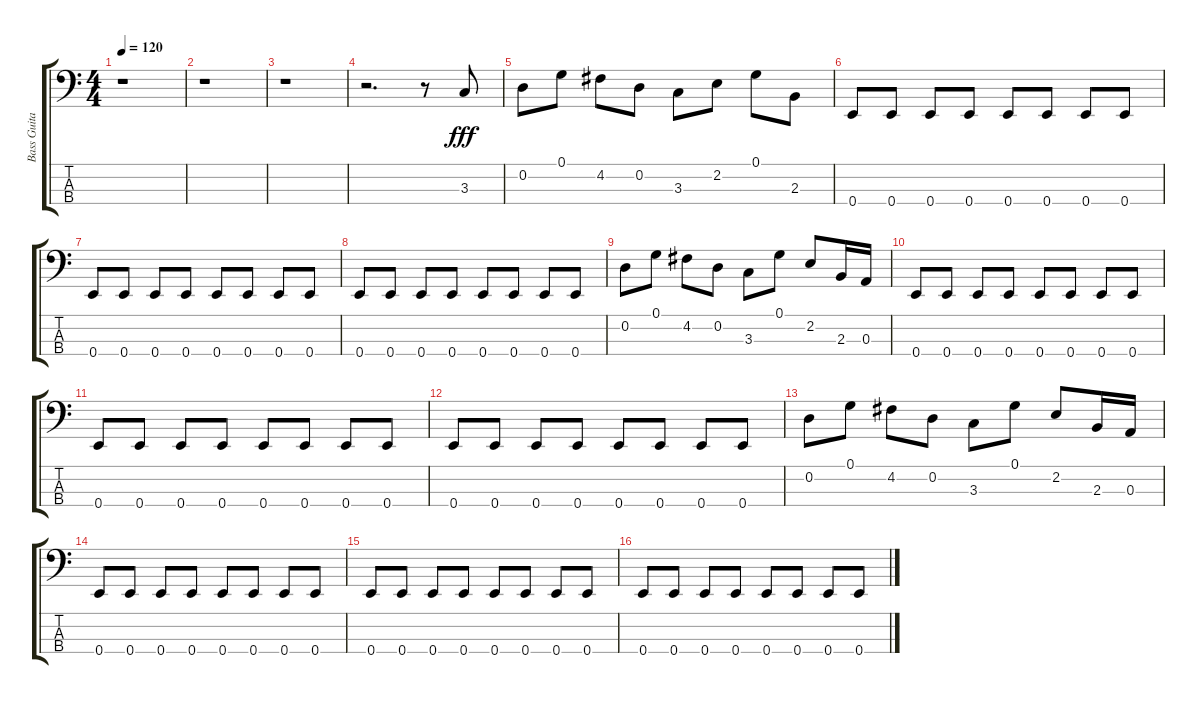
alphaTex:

\track ("Bass Guitar" "Bass Guita") {instrument electricbasspick}
\staff {score tabs}
\tuning (G2 D2 A1 E1) {hide}
\ts (4 4)
\tempo 120
\clef f4
\ks c
r.1{dy fff instrument electricbasspick} |
r.1 |
r.1 |
r.2{d} r.8 3.3.8 |
0.2.8 0.1.8 4.2.8 0.2.8 3.3.8 2.2.8 0.1.8 2.3.8 |
0.4.8 0.4.8 0.4.8 0.4.8 0.4.8 0.4.8 0.4.8 0.4.8 |
0.4.8 0.4.8 0.4.8 0.4.8 0.4.8 0.4.8 0.4.8 0.4.8 |
0.4.8 0.4.8 0.4.8 0.4.8 0.4.8 0.4.8 0.4.8 0.4.8 |
0.2.8 0.1.8 4.2.8 0.2.8 3.3.8 0.1.8 2.2.8 2.3.16 0.3.16 |
0.4.8 0.4.8 0.4.8 0.4.8 0.4.8 0.4.8 0.4.8 0.4.8 |
0.4.8 0.4.8 0.4.8 0.4.8 0.4.8 0.4.8 0.4.8 0.4.8 |
0.4.8 0.4.8 0.4.8 0.4.8 0.4.8 0.4.8 0.4.8 0.4.8 |
0.2.8 0.1.8 4.2.8 0.2.8 3.3.8 0.1.8 2.2.8 2.3.16 0.3.16 |
0.4.8 0.4.8 0.4.8 0.4.8 0.4.8 0.4.8 0.4.8 0.4.8 |
0.4.8 0.4.8 0.4.8 0.4.8 0.4.8 0.4.8 0.4.8 0.4.8 |
0.4.8 0.4.8 0.4.8 0.4.8 0.4.8 0.4.8 0.4.8 0.4.8
